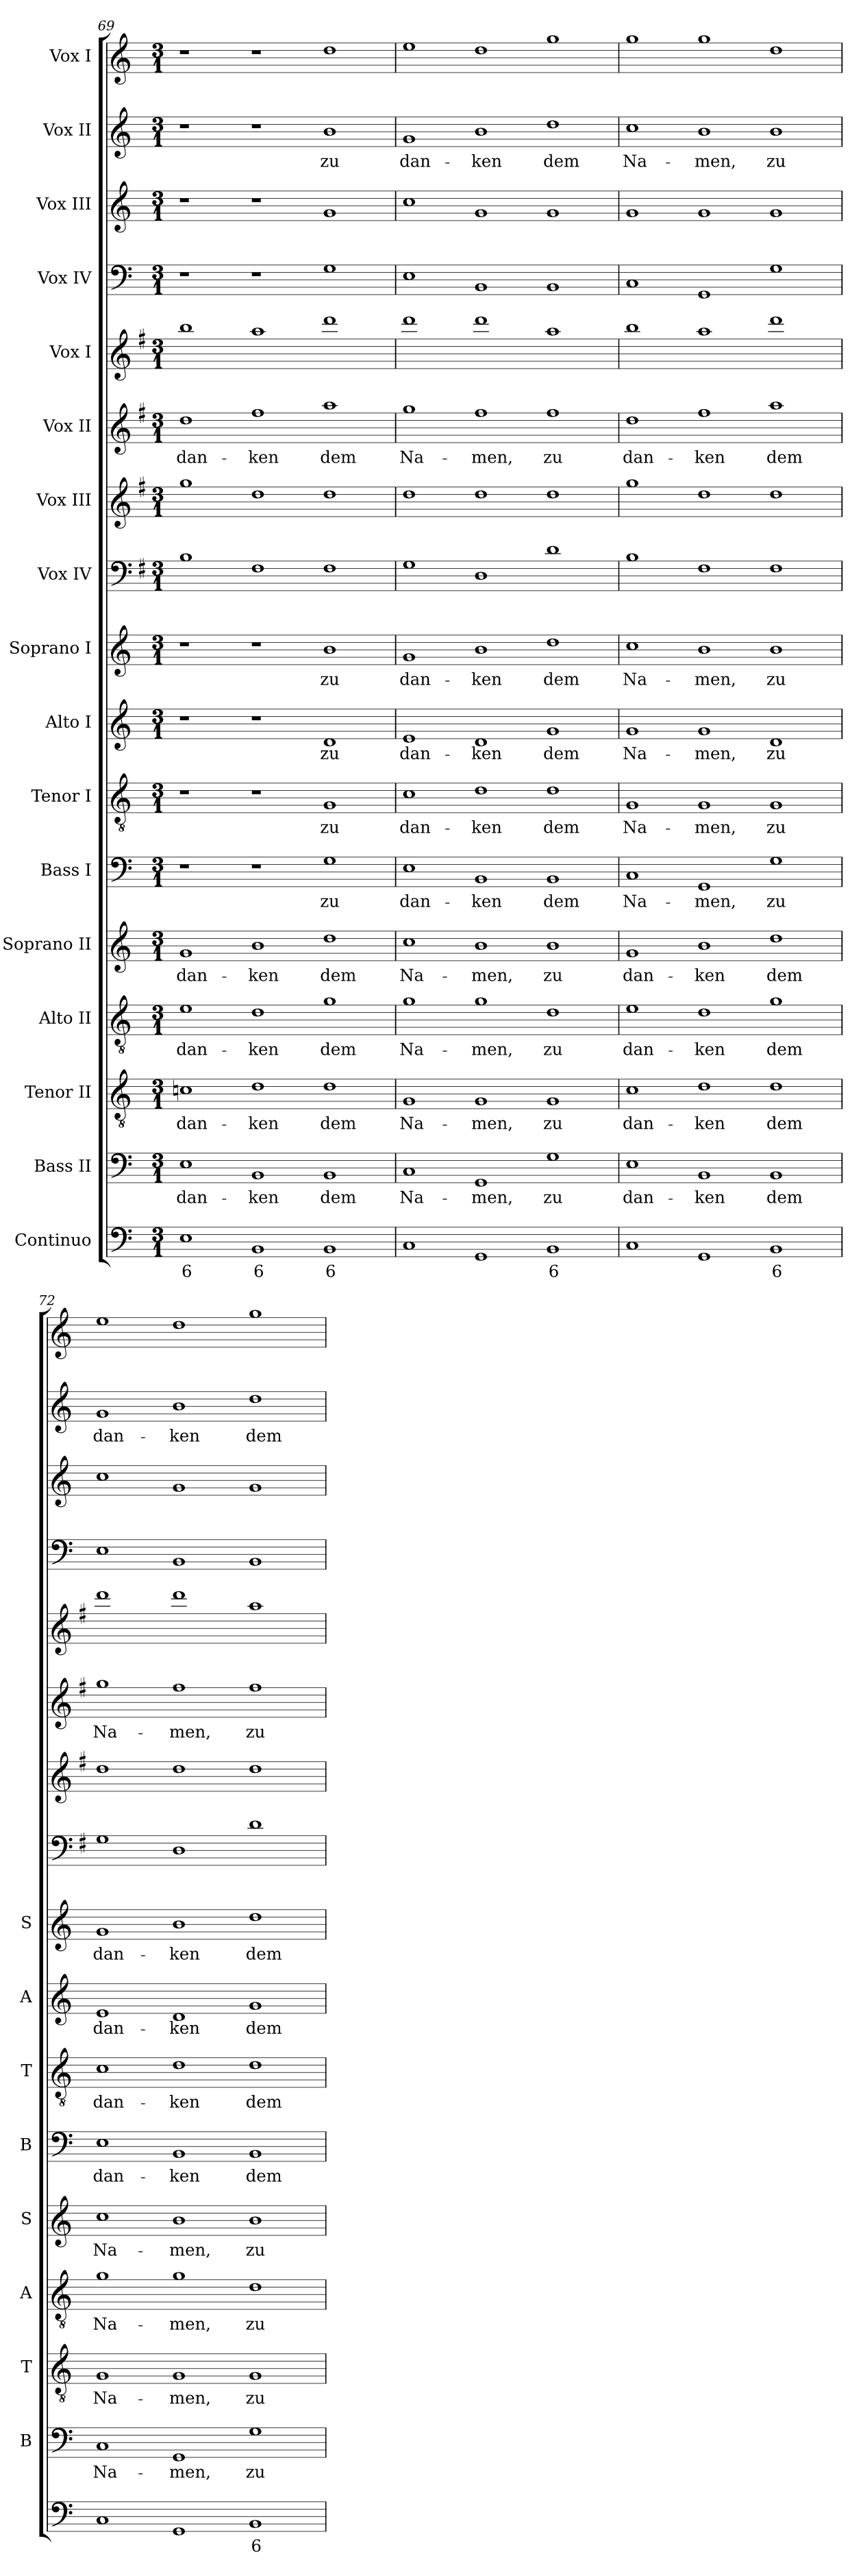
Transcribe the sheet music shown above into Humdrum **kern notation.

**kern	**text	**kern	**text	**kern	**text	**kern	**text	**kern	**text	**kern	**text	**kern	**text	**kern	**text	**kern	**text	**kern	**kern	**kern	**text	**kern	**kern	**kern	**kern	**text	**kern
*part17	*part17	*part16	*part16	*part15	*part15	*part14	*part14	*part13	*part13	*part12	*part12	*part11	*part11	*part10	*part10	*part9	*part9	*part8	*part7	*part6	*part6	*part5	*part4	*part3	*part2	*part2	*part1
*staff17	*staff17	*staff16	*staff16	*staff15	*staff15	*staff14	*staff14	*staff13	*staff13	*staff12	*staff12	*staff11	*staff11	*staff10	*staff10	*staff9	*staff9	*staff8	*staff7	*staff6	*staff6	*staff5	*staff4	*staff3	*staff2	*staff2	*staff1
*I"Continuo	*	*I"Bass II	*	*I"Tenor II	*	*I"Alto II	*	*I"Soprano II	*	*I"Bass I	*	*I"Tenor I	*	*I"Alto I	*	*I"Soprano I	*	*I"Vox IV	*I"Vox III	*I"Vox II	*	*I"Vox I	*I"Vox IV	*I"Vox III	*I"Vox II	*	*I"Vox I
*	*	*I'B	*	*I'T	*	*I'A	*	*I'S	*	*I'B	*	*I'T	*	*I'A	*	*I'S	*	*	*	*	*	*	*	*	*	*	*
*clefF4	*	*clefF4	*	*clefGv2	*	*clefGv2	*	*clefG2	*	*clefF4	*	*clefGv2	*	*clefG2	*	*clefG2	*	*clefF4	*clefG2	*clefG2	*	*clefG2	*clefF4	*clefG2	*clefG2	*	*clefG2
*	*	*	*	*	*	*	*	*	*	*	*	*	*	*	*	*	*	*ITrd4c7	*ITrd4c7	*ITrd4c7	*	*ITrd4c7	*	*	*	*	*
*k[]	*	*k[]	*	*k[]	*	*k[]	*	*k[]	*	*k[]	*	*k[]	*	*k[]	*	*k[]	*	*k[]	*k[]	*k[]	*	*k[]	*k[]	*k[]	*k[]	*	*k[]
*C:	*	*C:	*	*C:	*	*C:	*	*C:	*	*C:	*	*C:	*	*C:	*	*C:	*	*C:	*C:	*C:	*	*C:	*C:	*C:	*C:	*	*C:
*M3/1	*	*M3/1	*	*M3/1	*	*M3/1	*	*M3/1	*	*M3/1	*	*M3/1	*	*M3/1	*	*M3/1	*	*M3/1	*M3/1	*M3/1	*	*M3/1	*M3/1	*M3/1	*M3/1	*	*M3/1
=69	=69	=69	=69	=69	=69	=69	=69	=69	=69	=69	=69	=69	=69	=69	=69	=69	=69	=69	=69	=69	=69	=69	=69	=69	=69	=69	=69
!	!LO:LY:b	!	!LO:LY:b	!	!LO:LY:b	!	!LO:LY:b	!	!LO:LY:b	!	!	!	!	!	!	!	!	!	!	!	!LO:LY:b	!	!	!	!	!	!
1E	6	1E	dan-	1cn	dan-	1e	dan-	1g	dan-	1r	.	1r	.	1r	.	1r	.	1E	1cc	1g	dan-	1ee	1r	1r	1r	.	1r
!	!LO:LY:b	!	!LO:LY:b	!	!LO:LY:b	!	!LO:LY:b	!	!LO:LY:b	!	!	!	!	!	!	!	!	!	!	!	!LO:LY:b	!	!	!	!	!	!
1BB	6	1BB	-ken	1d	-ken	1d	-ken	1b	-ken	1r	.	1r	.	1r	.	1r	.	1BB	1g	1b	-ken	1dd	1r	1r	1r	.	1r
!	!LO:LY:b	!	!LO:LY:b	!	!LO:LY:b	!	!LO:LY:b	!	!LO:LY:b	!	!LO:LY:b	!	!LO:LY:b	!	!LO:LY:b	!	!LO:LY:b	!	!	!	!LO:LY:b	!	!	!	!	!LO:LY:b	!
1BB	6	1BB	dem	1d	dem	1g	dem	1dd	dem	1G	zu	1G	zu	1d	zu	1b	zu	1BB	1g	1dd	dem	1gg	1G	1g	1b	zu	1dd
=70	=70	=70	=70	=70	=70	=70	=70	=70	=70	=70	=70	=70	=70	=70	=70	=70	=70	=70	=70	=70	=70	=70	=70	=70	=70	=70	=70
!	!	!	!LO:LY:b	!	!LO:LY:b	!	!LO:LY:b	!	!LO:LY:b	!	!LO:LY:b	!	!LO:LY:b	!	!LO:LY:b	!	!LO:LY:b	!	!	!	!LO:LY:b	!	!	!	!	!LO:LY:b	!
1C	.	1C	Na-	1G	Na-	1g	Na-	1cc	Na-	1E	dan-	1c	dan-	1e	dan-	1g	dan-	1C	1g	1cc	Na-	1gg	1E	1cc	1g	dan-	1ee
!	!	!	!LO:LY:b	!	!LO:LY:b	!	!LO:LY:b	!	!LO:LY:b	!	!LO:LY:b	!	!LO:LY:b	!	!LO:LY:b	!	!LO:LY:b	!	!	!	!LO:LY:b	!	!	!	!	!LO:LY:b	!
1GG	.	1GG	-men,	1G	-men,	1g	-men,	1b	-men,	1BB	-ken	1d	-ken	1d	-ken	1b	-ken	1GG	1g	1b	-men,	1gg	1BB	1g	1b	-ken	1dd
!	!LO:LY:b	!	!LO:LY:b	!	!LO:LY:b	!	!LO:LY:b	!	!LO:LY:b	!	!LO:LY:b	!	!LO:LY:b	!	!LO:LY:b	!	!LO:LY:b	!	!	!	!LO:LY:b	!	!	!	!	!LO:LY:b	!
1BB	6	1G	zu	1G	zu	1d	zu	1b	zu	1BB	dem	1d	dem	1g	dem	1dd	dem	1G	1g	1b	zu	1dd	1BB	1g	1dd	dem	1gg
=71	=71	=71	=71	=71	=71	=71	=71	=71	=71	=71	=71	=71	=71	=71	=71	=71	=71	=71	=71	=71	=71	=71	=71	=71	=71	=71	=71
!	!	!	!LO:LY:b	!	!LO:LY:b	!	!LO:LY:b	!	!LO:LY:b	!	!LO:LY:b	!	!LO:LY:b	!	!LO:LY:b	!	!LO:LY:b	!	!	!	!LO:LY:b	!	!	!	!	!LO:LY:b	!
1C	.	1E	dan-	1c	dan-	1e	dan-	1g	dan-	1C	Na-	1G	Na-	1g	Na-	1cc	Na-	1E	1cc	1g	dan-	1ee	1C	1g	1cc	Na-	1gg
!	!	!	!LO:LY:b	!	!LO:LY:b	!	!LO:LY:b	!	!LO:LY:b	!	!LO:LY:b	!	!LO:LY:b	!	!LO:LY:b	!	!LO:LY:b	!	!	!	!LO:LY:b	!	!	!	!	!LO:LY:b	!
1GG	.	1BB	-ken	1d	-ken	1d	-ken	1b	-ken	1GG	-men,	1G	-men,	1g	-men,	1b	-men,	1BB	1g	1b	-ken	1dd	1GG	1g	1b	-men,	1gg
!	!LO:LY:b	!	!LO:LY:b	!	!LO:LY:b	!	!LO:LY:b	!	!LO:LY:b	!	!LO:LY:b	!	!LO:LY:b	!	!LO:LY:b	!	!LO:LY:b	!	!	!	!LO:LY:b	!	!	!	!	!LO:LY:b	!
1BB	6	1BB	dem	1d	dem	1g	dem	1dd	dem	1G	zu	1G	zu	1d	zu	1b	zu	1BB	1g	1dd	dem	1gg	1G	1g	1b	zu	1dd
=72	=72	=72	=72	=72	=72	=72	=72	=72	=72	=72	=72	=72	=72	=72	=72	=72	=72	=72	=72	=72	=72	=72	=72	=72	=72	=72	=72
!	!	!	!LO:LY:b	!	!LO:LY:b	!	!LO:LY:b	!	!LO:LY:b	!	!LO:LY:b	!	!LO:LY:b	!	!LO:LY:b	!	!LO:LY:b	!	!	!	!LO:LY:b	!	!	!	!	!LO:LY:b	!
1C	.	1C	Na-	1G	Na-	1g	Na-	1cc	Na-	1E	dan-	1c	dan-	1e	dan-	1g	dan-	1C	1g	1cc	Na-	1gg	1E	1cc	1g	dan-	1ee
!	!	!	!LO:LY:b	!	!LO:LY:b	!	!LO:LY:b	!	!LO:LY:b	!	!LO:LY:b	!	!LO:LY:b	!	!LO:LY:b	!	!LO:LY:b	!	!	!	!LO:LY:b	!	!	!	!	!LO:LY:b	!
1GG	.	1GG	-men,	1G	-men,	1g	-men,	1b	-men,	1BB	-ken	1d	-ken	1d	-ken	1b	-ken	1GG	1g	1b	-men,	1gg	1BB	1g	1b	-ken	1dd
!	!LO:LY:b	!	!LO:LY:b	!	!LO:LY:b	!	!LO:LY:b	!	!LO:LY:b	!	!LO:LY:b	!	!LO:LY:b	!	!LO:LY:b	!	!LO:LY:b	!	!	!	!LO:LY:b	!	!	!	!	!LO:LY:b	!
1BB	6	1G	zu	1G	zu	1d	zu	1b	zu	1BB	dem	1d	dem	1g	dem	1dd	dem	1G	1g	1b	zu	1dd	1BB	1g	1dd	dem	1gg
=	=	=	=	=	=	=	=	=	=	=	=	=	=	=	=	=	=	=	=	=	=	=	=	=	=	=	=
*-	*-	*-	*-	*-	*-	*-	*-	*-	*-	*-	*-	*-	*-	*-	*-	*-	*-	*-	*-	*-	*-	*-	*-	*-	*-	*-	*-
